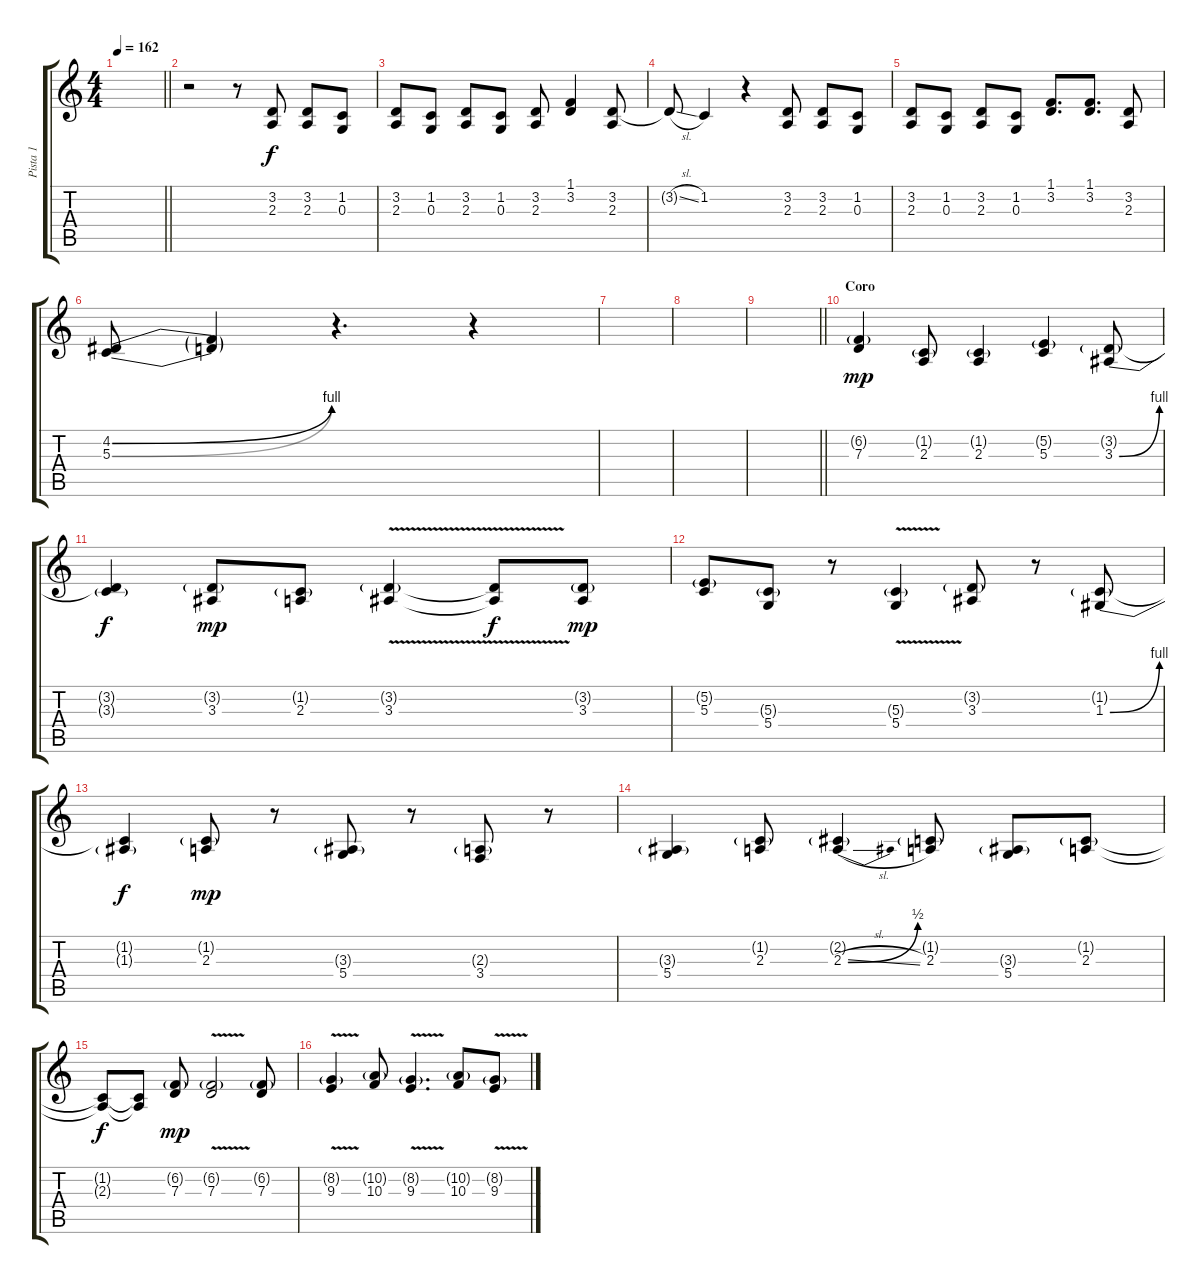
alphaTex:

\track ("Pista 1" "Pista 1") {instrument clarinet}
\staff {score tabs}
\tuning (E4 B3 G3 D3 A2 D2) {hide}
\ts (4 4)
\tempo 162
\clef g2
\barLineRight lightlight
\ks c
|
r.2 r.8 (3.2 2.3).8 (3.2 2.3).8 (1.2 0.3).8 |
(3.2 2.3).8 (1.2 0.3).8 (3.2 2.3).8 (1.2 0.3).8 (3.2 2.3).8 (1.1 3.2).4 (3.2 2.3).8 |
3.2{sl t}.8 1.2.4 r.4 (3.2 2.3).8 (3.2 2.3).8 (1.2 0.3).8 |
(3.2 2.3).8 (1.2 0.3).8 (3.2 2.3).8 (1.2 0.3).8 (1.1 3.2).8{d} (1.1 3.2).8{d} (3.2 2.3).8 |
(4.2{be (bend 0 0 60 4)} 5.3{be (bend 0 0 60 4)}).8 (4.2{t} 5.3{t}).4 r.4{d} r.4 |
|
|
\barLineRight lightlight
|
\section ("" "Coro")
(6.2{g} 7.3).4{dy mp} (1.2{g} 2.3).8 (1.2{g} 2.3).4 (5.2{g} 5.3).4 (3.2{g} 3.3{be (bend 0 0 60 4)}).8 |
(3.2{t} 3.3{t}).4{dy f} (3.2{g} 3.3).8{dy mp} (1.2{g} 2.3).8 (3.2{g} 3.3{v}).4 (3.2{t} 3.3{t}).8{dy f} (3.2{g} 3.3).8{dy mp} |
(5.2{g} 5.3).8 (5.3{g} 5.4).8 r.8 (5.3{g} 5.4{v}).4 (3.2{g} 3.3).8 r.8 (1.2{g} 1.3{be (bend 0 0 60 4)}).8 |
(1.2{t} 1.3{t}).4{dy f} (1.2{g} 2.3).8{dy mp} r.8 (3.3{g} 5.4).8 r.8 (2.3{g} 3.4).8 r.8 |
(3.3{g} 5.4).4 (1.2{g} 2.3).8 (2.2{g} 2.3{be (bend 0 0 60 2) sl}).4 (1.2{g} 2.3).8 (3.3{g} 5.4).8 (1.2{g} 2.3).8 |
(1.2{t} 2.3{t}).8{dy f} (1.2{t} 2.3{t}).8 (6.2{g} 7.3).8{dy mp} (6.2{g} 7.3{v}).2 (6.2{g} 7.3).8 |
(8.2{g} 9.3{v}).4 (10.2{g} 10.3).8 (8.2{g} 9.3{v}).4{d} (10.2{g} 10.3).8 (8.2{g} 9.3{v}).8
